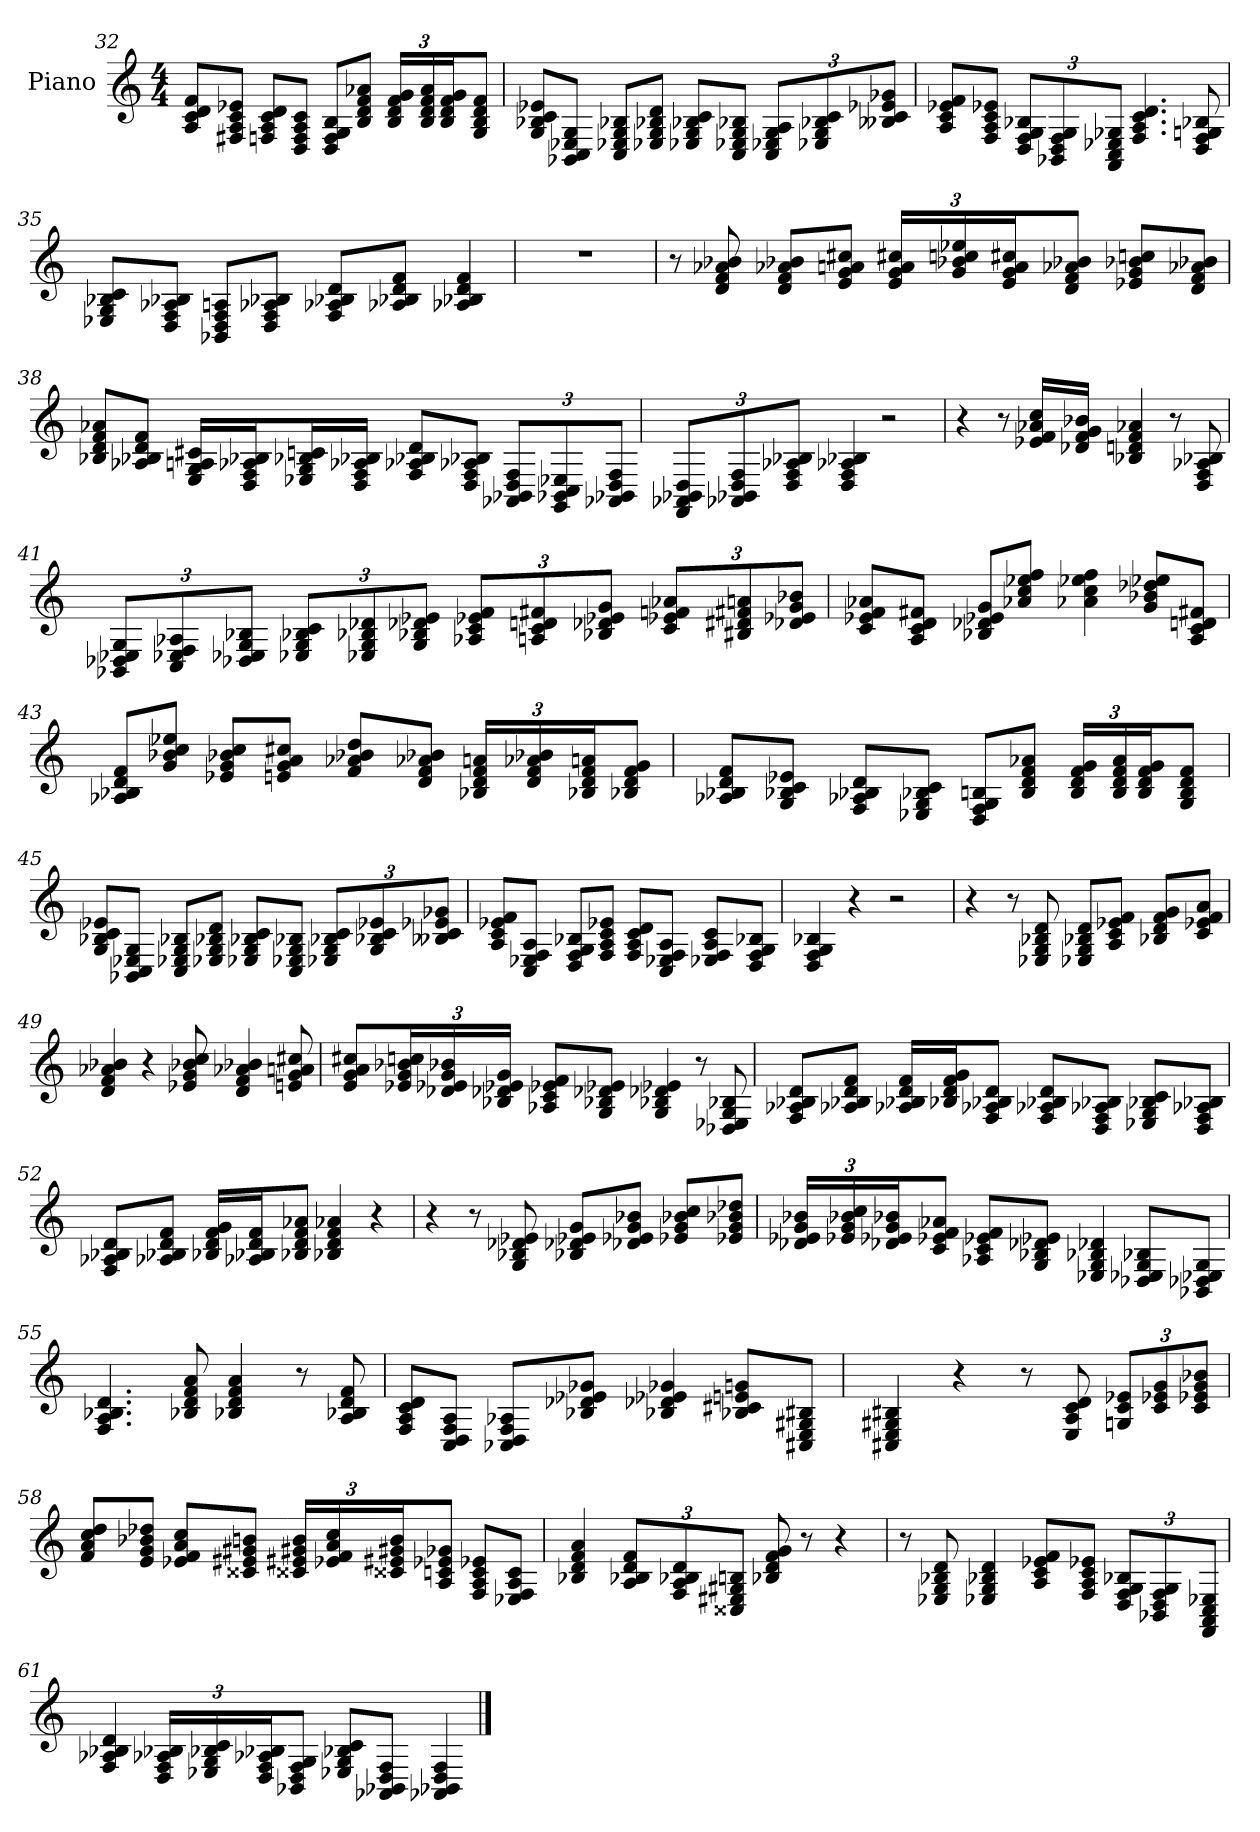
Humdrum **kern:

**kern
*part1
*staff1
*I"Piano
*I'Pno.
*clefG2
*k[]
*M4/4
=32
8A/ 8c 8d 8fL
8e-X/ 8c/ 8A/ 8F#X/J
8F/ 8A 8c 8dL
8D/ 8F 8A 8cJ
8D/ 8F 8G 8BL
8a-X/ 8f/ 8d/ 8B/J
*Xbrackettup
24B/ 24d 24f 24gLL
24a-/ 24f/ 24d/ 24B/
24B/ 24d 24f 24gJ
8G/ 8B 8d 8fJ
=33
8G/ 8B-X 8c 8e-XL
8BB-X/ 8C 8E-X 8GJ
8C/ 8E-X 8G 8B-XL
8E-X/ 8G 8B-X 8dJ
8E-X/ 8G 8B-X 8cL
8C/ 8E-X 8G 8B-XJ
12C/ 12E-X 12G 12AL
12E-X/ 12G 12B-X 12c
12B--X/ 12c 12e-X 12g-XJ
!!LO:LB:g=z
=34
8A/ 8c 8e-X 8fL
8F/ 8A 8c 8e-XJ
12D/ 12F 12G 12B-XL
12BB-X/ 12D 12F 12G
12G-X/ 12E-X/ 12C/ 12AA/J
4.F 4.A 4.c 4.d
8D 8F 8G 8B-X
=35
8E-X/ 8G 8B-X 8cL
8D/ 8F 8A-X 8B-XJ
8BB-X/ 8D 8F 8AL
8D/ 8F 8A-X 8B-XJ
8F/ 8A-X 8B-X 8dL
8A-X/ 8B-X 8d 8fJ
4A-X 4B-X 4d 4f
=36
1r
=37
8r
8d 8f 8a-X 8b-X
8d/ 8f 8a-X 8b-XL
8e/ 8g 8a 8cc#XJ
24e/ 24g 24a 24cc#XLL
24g/ 24b-X 24cc 24ee-X
24e/ 24g 24a 24cc#XJ
8d/ 8f 8a-X 8b-XJ
8e-X/ 8g 8b-X 8ccL
8d/ 8f 8a-X 8b-XJ
!!LO:LB:g=z
=38
8B-X/ 8d 8f 8a-XL
8A-X/ 8B-X 8d 8fJ
16E/ 16G 16A 16c#XLL
16D/ 16F 16A-X 16B-XJ
16E-X/ 16G 16B-X 16cL
16D/ 16F 16A-X 16B-XJJ
8F/ 8A-X 8B-X 8dL
8D/ 8F 8A-X 8B-XJ
12AA-X/ 12BB-X 12D 12FL
12GG/ 12BB-X 12C 12E-X
12AA-X/ 12BB-X 12D 12FJ
=39
12FF/ 12AA-X 12BB-X 12DL
12AA-X/ 12BB-X 12D 12F
12D/ 12F 12A-X 12B-XJ
4D 4F 4A-X 4B-X
2r
=40
4r
8r
16e-X/ 16f 16a-X 16ccLL
16d-X/ 16f 16g 16b-XJJ
4B-X 4d 4f 4a-X
8r
8D 8F 8A-X 8B-X
!!LO:PB:g=z
=41
12BB-X/ 12D-X 12E-X 12GL
12C/ 12E-X 12F 12A-X
12D-X/ 12E-X 12G 12B-XJ
12E-X/ 12G 12B-X 12cL
12E-X/ 12G 12B-X 12d-X
12G/ 12B-X 12d-X 12e-XJ
12A-X/ 12c 12e-X 12fL
12A/ 12c 12d 12f#X
12B-X/ 12d-X 12e-X 12gJ
12c/ 12e-X 12f 12a-XL
12an/ 12f#X/ 12d#X/ 12B#X/
12d-X/ 12e-X 12g 12b-XJ
=42
8c/ 8e-X 8f 8a-XL
8A/ 8c 8d 8f#XJ
8B-X/ 8d-X 8e-X 8gL
8a-X/ 8cc 8ee-X 8ffJ
4a-X 4cc 4ee-X 4ff
8g/ 8b-X 8dd-X 8ee-XL
8A/ 8c 8d 8f#XJ
=43
8A-X/ 8B-X 8d 8fL
8g/ 8b-X 8cc 8ee-XJ
8e-X/ 8g 8b-X 8ccL
8e/ 8g 8a 8cc#XJ
8f/ 8a-X 8b-X 8ddL
8d/ 8f 8a-X 8b-XJ
24B-X/ 24d 24f 24aLL
24d/ 24f 24a-X 24b-X
24B-X/ 24d 24f 24aJ
8B-X/ 8d 8f 8gJ
!!LO:LB:g=z
=44
8A-X/ 8B-X 8d 8fL
8G/ 8B-X 8c 8e-XJ
8F/ 8A-X 8B-X 8dL
8E-X/ 8G 8B-X 8cJ
8D/ 8F 8G 8BL
8a-X/ 8f/ 8d/ 8B/J
24B/ 24d 24f 24gLL
24a-/ 24f/ 24d/ 24B/
24B/ 24d 24f 24gJ
8G/ 8B 8d 8fJ
=45
8G/ 8B-X 8c 8e-XL
8BB-X/ 8C 8E-X 8GJ
8C/ 8E-X 8G 8B-XL
8E-X/ 8G 8B-X 8dJ
8E-X/ 8G 8B-X 8cL
8C/ 8E-X 8G 8B-XJ
12E-X/ 12G 12B-X 12cL
12G/ 12B-X 12c 12e-X
12B--X/ 12c 12e-X 12g-XJ
=46
8A/ 8c 8e-X 8fL
8C/ 8E-X 8F 8AJ
8D/ 8F 8G 8B-XL
8F/ 8A 8c 8e-XJ
8F/ 8A 8c 8dL
8C/ 8E-X 8F 8AJ
8E-X/ 8F 8A 8cL
8D/ 8F 8G 8B-XJ
=47
4D 4F 4G 4B-X
4r
2r
=48
4r
8r
8E-X 8G 8B-X 8d
8E-X/ 8G 8B-X 8dL
8A/ 8c 8e-X 8fJ
8B-X/ 8d 8f 8gL
8c/ 8e-X 8f 8aJ
!!LO:LB:g=z
=49
4d 4f 4a-X 4b-X
4r
8e-X 8g 8b-X 8cc
4d 4f 4a-X 4b-X
8e 8g 8a 8cc#X
=50
8e/ 8g 8a 8cc#XL
24e-X/ 24g 24b-X 24ccL
24d-X/ 24e-X 24g 24b-X
24B-X/ 24d-X 24e-X 24gJJ
8A-X/ 8c 8e-X 8fL
8G/ 8B-X 8d-X 8e-XJ
4G 4B-X 4d-X 4e-X
8r
8D-X 8E-X 8G 8B-X
=51
8F/ 8A-X 8B-X 8dL
8A-X/ 8B-X 8d 8fJ
16A-X/ 16B-X 16d 16fLL
16B-X/ 16d 16f 16gJ
8F/ 8A-X 8B-X 8dJ
8F/ 8A-X 8B-X 8dL
8D/ 8F 8A-X 8B-XJ
8E-X/ 8G 8B-X 8cL
8D/ 8F 8A-X 8B-XJ
=52
8F/ 8A-X 8B-X 8dL
8A-X/ 8B-X 8d 8fJ
16B-X/ 16d 16f 16gLL
16A-X/ 16B-X 16d 16fJ
8B-X/ 8d 8f 8a-XJ
4B-X 4d 4f 4a-X
4r
!!LO:LB:g=z
=53
4r
8r
8G 8B-X 8d-X 8e-X
8B-X/ 8d-X 8e-X 8gL
8d-X/ 8e-X 8g 8b-XJ
8e-X/ 8g 8b-X 8ccL
8e-X/ 8g 8b-X 8dd-XJ
=54
24d-X/ 24e-X 24g 24b-XLL
24e-X/ 24g 24b-X 24cc
24d-X/ 24e-X 24g 24b-XJ
8c/ 8e-X 8f 8a-XJ
8A-X/ 8c 8e-X 8fL
8G/ 8B-X 8d-X 8e-XJ
4E-X 4G 4B-X 4d-X
8D-X/ 8E-X 8G 8B-XL
8BB-X/ 8D-X 8E-X 8GJ
=55
4.F 4.A 4.B-X 4.d
8B-X 8d 8f 8a
4B-X 4d 4f 4a
8r
8A 8B-X 8d 8f
=56
8F/ 8A 8c 8dL
8C/ 8D 8F 8AJ
8C-X/ 8D 8F 8A-XL
8B-X/ 8d-X 8e-X 8g-XJ
4B-X 4d-X 4e-X 4g-X
8B-X/ 8c#X 8e 8gL
8C#X/ 8E 8G#X 8B#XJ
!!LO:LB:g=z
=57
4C#X 4E 4G#X 4B#X
4r
8r
8A 8c 8E 8d
12G/ 12c 12e-XL
12c/ 12e-X 12g
12c/ 12e-X 12g 12b-XJ
=58
8f/ 8a 8cc 8ddL
8e/ 8g 8b-X 8dd-XJ
8e-X/ 8f 8a 8ccL
8b/ 8g#X\ 8e#X\ 8c##X\J
24b/ 24g#X/ 24e#X/ 24c##X/LL
24e-X/ 24f 24a 24cc
24b/ 24g#X/ 24e#X/ 24c##X/J
8g-X/ 8e-X/ 8c/ 8A/J
8F/ 8A 8c 8e-XL
8E-X/ 8F 8A 8cJ
=59
4B-X 4d 4f 4a
12A/ 12B-X 12d 12fL
12F/ 12A 12B-X 12d
12B/ 12G#X/ 12E#X/ 12C##X/J
8B-X 8d 8f 8g
8r
4r
=60
8r
8E-X 8G 8B-X 8d
4E-X 4G 4B-X 4d
8A/ 8c 8e-X 8fL
8F/ 8A 8c 8e-XJ
12D/ 12F 12G 12B-XL
12BB-X/ 12D 12F 12G
12FF/ 12AA 12C 12E-XJ
!!LO:LB:g=z
=61
4F 4A-X 4B-X 4d
24D/ 24F 24A-X 24B-XLL
24E-X/ 24G 24B-X 24c
24D/ 24F 24A-X 24B-XJ
8BB-X/ 8D 8F 8GJ
8E-X/ 8G 8B-X 8cL
8AA-X/ 8BB-X 8D 8FJ
4AA-X 4BB-X 4D 4F
==
*-
